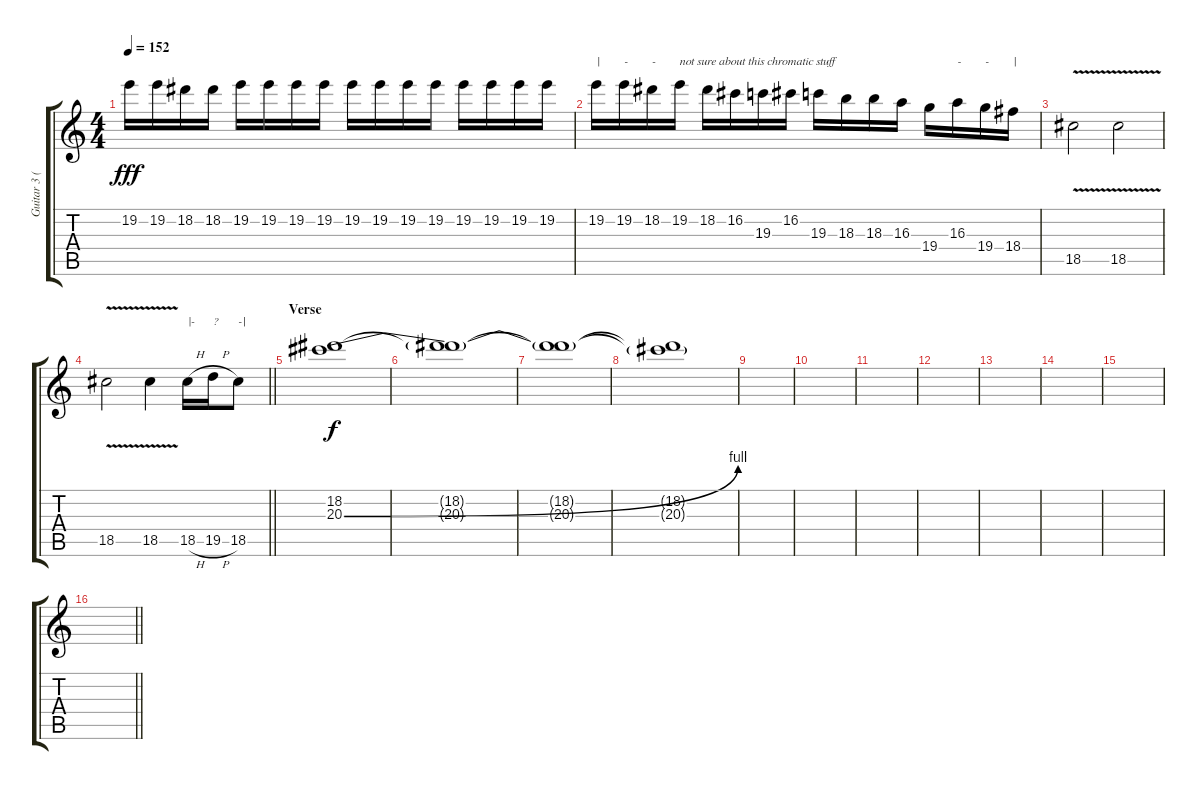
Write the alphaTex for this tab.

\track ("Guitar 3 (Lead)" "Guitar 3 (") {instrument acousticguitarsteel}
\staff {score tabs}
\tuning (D4 A3 F3 C3 G2 C2) {hide}
\ts (4 4)
\tempo 152
\clef g2
\ks c
19.2.16{dy fff} 19.2.16 18.2.16 18.2.16 19.2.16 19.2.16 19.2.16 19.2.16 19.2.16 19.2.16 19.2.16 19.2.16 19.2.16 19.2.16 19.2.16 19.2.16 |
19.2.16{txt "|"} 19.2.16{txt "-"} 18.2.16{txt "-"} 19.2.16{txt "not sure about this chromatic stuff"} 18.2.16 16.2.16 19.3.16 16.2.16 19.3.16 18.3.16 18.3.16 16.3.16 19.4.16 16.3.16{txt "-"} 19.4.16{txt "-"} 18.4.16{txt "|"} |
18.5{v}.2 18.5{v}.2 |
\barLineRight lightlight
18.5{v}.2 18.5{v}.4 18.5{h}.16{txt "|-"} 19.5{h}.16{txt "?"} 18.5.8{txt "-|"} |
\section ("" "Verse")
(18.2 20.3{be (bend 0 0 60 4)}).1{dy f} |
(18.2{t} 20.3{t}).1 |
(18.2{t} 20.3{t}).1 |
(18.2{t} 20.3{t}).1 |
|
|
|
|
|
|
|
\barLineRight lightlight
